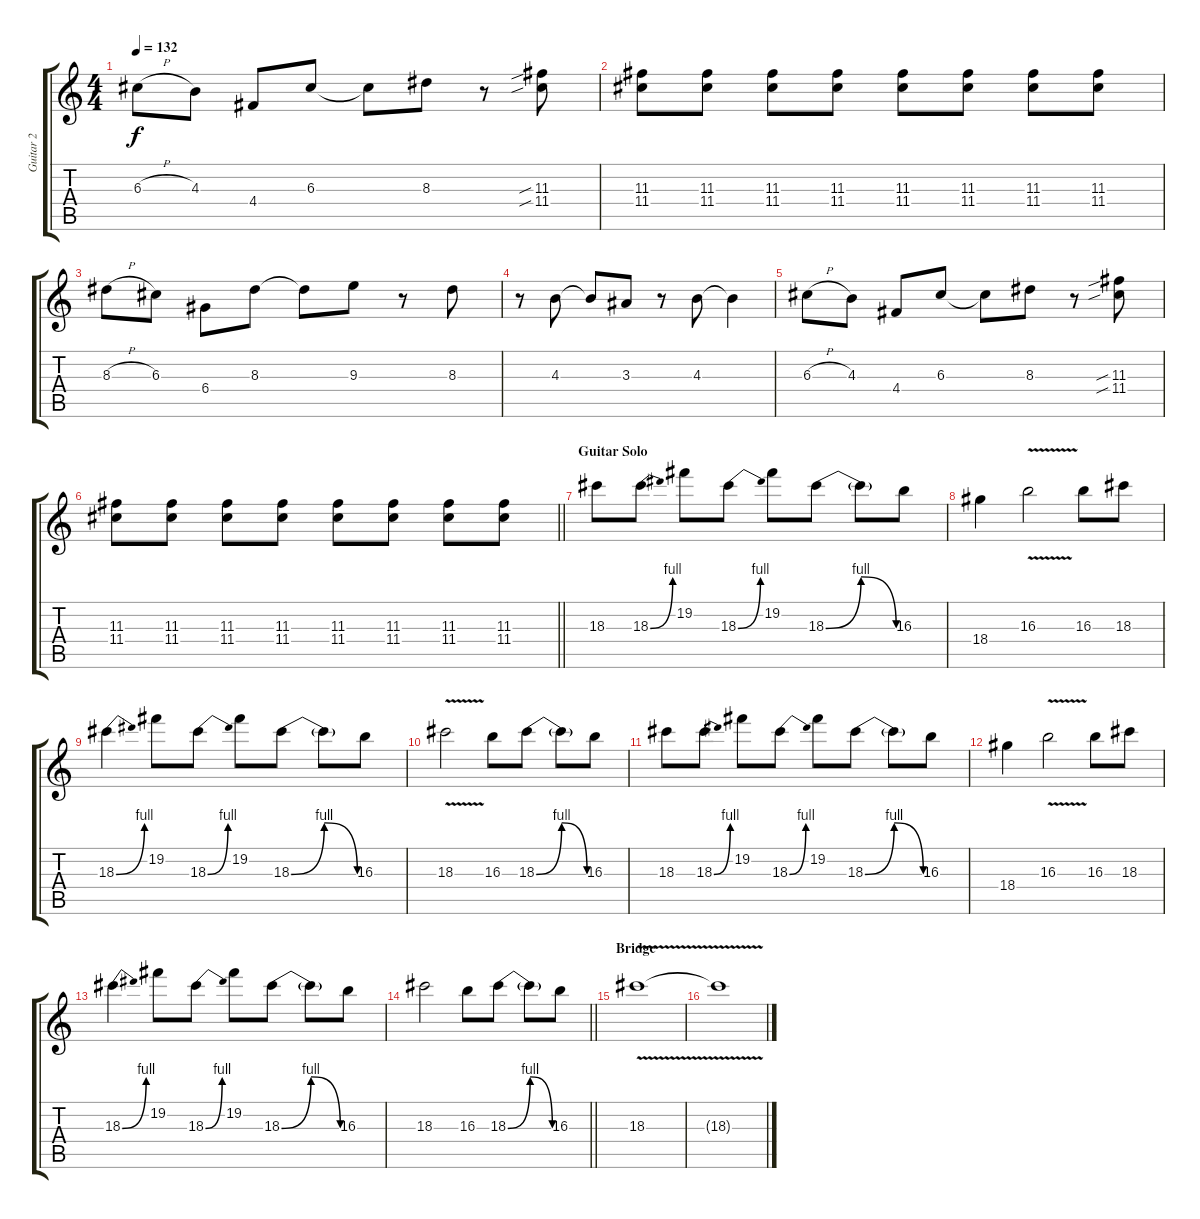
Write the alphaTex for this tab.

\track ("Guitar 2" "Guitar 2") {instrument distortionguitar}
\staff {score tabs}
\tuning (E4 B3 G3 D3 A2 E2) {hide}
\ts (4 4)
\tempo 132
\clef g2
\ks c
6.3{h}.8{dy f} 4.3.8 4.4.8 6.3.8 6.3{t}.8 8.3.8 r.8 (11.3{sib} 11.4{sib}).8 |
(11.3 11.4).8 (11.3 11.4).8 (11.3 11.4).8 (11.3 11.4).8 (11.3 11.4).8 (11.3 11.4).8 (11.3 11.4).8 (11.3 11.4).8 |
8.3{h}.8 6.3.8 6.4.8 8.3.8 8.3{t}.8 9.3.8 r.8 8.3.8 |
r.8 4.3.8 4.3{t}.8 3.3.8 r.8 4.3.8 4.3{t}.4 |
6.3{h}.8 4.3.8 4.4.8 6.3.8 6.3{t}.8 8.3.8 r.8 (11.3{sib} 11.4{sib}).8 |
\barLineRight lightlight
(11.3 11.4).8 (11.3 11.4).8 (11.3 11.4).8 (11.3 11.4).8 (11.3 11.4).8 (11.3 11.4).8 (11.3 11.4).8 (11.3 11.4).8 |
\section ("" "Guitar Solo")
18.3.8 18.3{be (bend 0 0 60 4)}.8 19.2.8 18.3{be (bend 0 0 60 4)}.8 19.2.8 18.3{be (bendrelease 0 0 30 4 30 4 60 0)}.8 18.3{t}.8 16.3.8 |
18.4.4 16.3{v}.2 16.3.8 18.3.8 |
18.3{be (bend 0 0 60 4)}.4 19.2.8 18.3{be (bend 0 0 60 4)}.8 19.2.8 18.3{be (bendrelease 0 0 30 4 30 4 60 0)}.8 18.3{t}.8 16.3.8 |
18.3{v}.2 16.3.8 18.3{be (bendrelease 0 0 30 4 30 4 60 0)}.8 18.3{t}.8 16.3.8 |
18.3.8 18.3{be (bend 0 0 60 4)}.8 19.2.8 18.3{be (bend 0 0 60 4)}.8 19.2.8 18.3{be (bendrelease 0 0 30 4 30 4 60 0)}.8 18.3{t}.8 16.3.8 |
18.4.4 16.3{v}.2 16.3.8 18.3.8 |
18.3{be (bend 0 0 60 4)}.4 19.2.8 18.3{be (bend 0 0 60 4)}.8 19.2.8 18.3{be (bendrelease 0 0 30 4 30 4 60 0)}.8 18.3{t}.8 16.3.8 |
\barLineRight lightlight
18.3.2 16.3.8 18.3{be (bendrelease 0 0 30 4 30 4 60 0)}.8 18.3{t}.8 16.3.8 |
\section ("" "Bridge")
18.3{v}.1 |
18.3{t}.1
